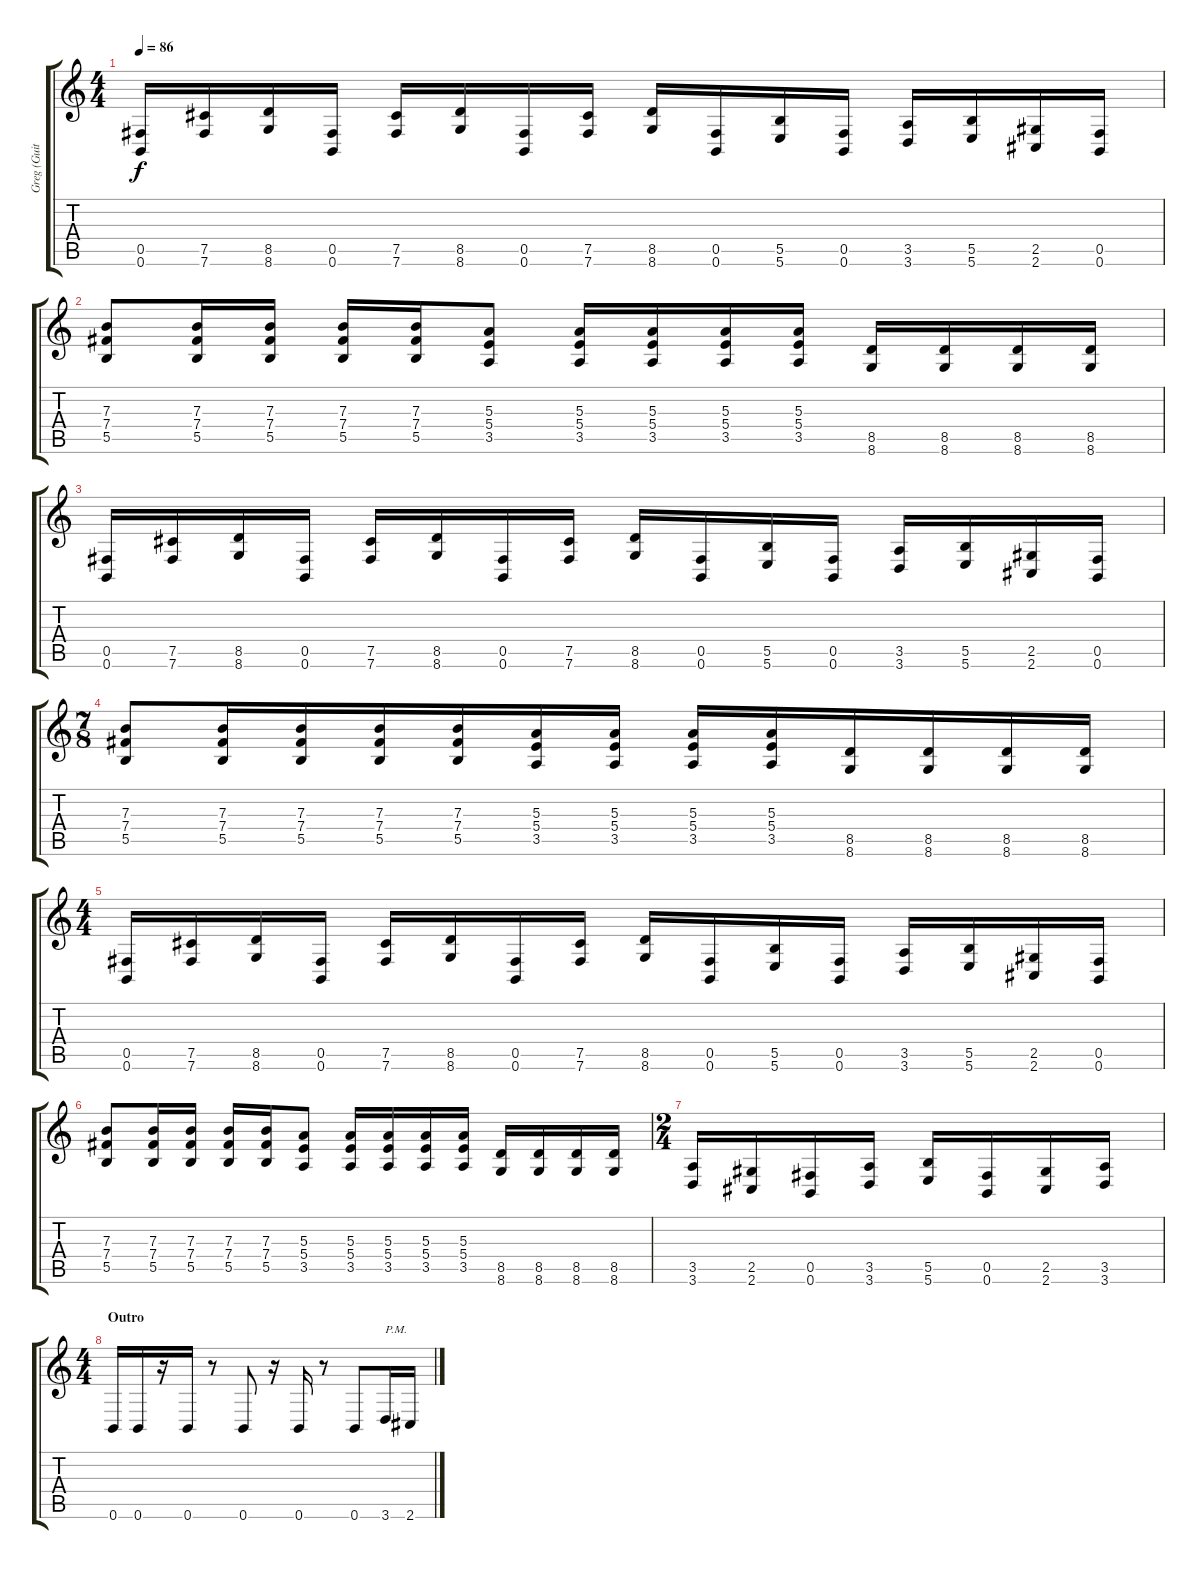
\track ("Greg (Guitar)" "Greg (Guit") {instrument distortionguitar}
\staff {score tabs}
\tuning (Db4 Ab3 E3 B2 Gb2 B1) {hide}
\ts (4 4)
\tempo 86
\clef g2
\ks c
(0.5 0.6).16{dy f} (7.5 7.6).16 (8.5 8.6).16 (0.5 0.6).16 (7.5 7.6).16 (8.5 8.6).16 (0.5 0.6).16 (7.5 7.6).16 (8.5 8.6).16 (0.5 0.6).16 (5.5 5.6).16 (0.5 0.6).16 (3.5 3.6).16 (5.5 5.6).16 (2.5 2.6).16 (0.5 0.6).16 |
(7.3 7.4 5.5).8 (7.3 7.4 5.5).16 (7.3 7.4 5.5).16 (7.3 7.4 5.5).16 (7.3 7.4 5.5).16 (5.3 5.4 3.5).8 (5.3 5.4 3.5).16 (5.3 5.4 3.5).16 (5.3 5.4 3.5).16 (5.3 5.4 3.5).16 (8.5 8.6).16 (8.5 8.6).16 (8.5 8.6).16 (8.5 8.6).16 |
(0.5 0.6).16 (7.5 7.6).16 (8.5 8.6).16 (0.5 0.6).16 (7.5 7.6).16 (8.5 8.6).16 (0.5 0.6).16 (7.5 7.6).16 (8.5 8.6).16 (0.5 0.6).16 (5.5 5.6).16 (0.5 0.6).16 (3.5 3.6).16 (5.5 5.6).16 (2.5 2.6).16 (0.5 0.6).16 |
\ts (7 8)
(7.3 7.4 5.5).8 (7.3 7.4 5.5).16 (7.3 7.4 5.5).16 (7.3 7.4 5.5).16 (7.3 7.4 5.5).16 (5.3 5.4 3.5).16 (5.3 5.4 3.5).16 (5.3 5.4 3.5).16 (5.3 5.4 3.5).16 (8.5 8.6).16 (8.5 8.6).16 (8.5 8.6).16 (8.5 8.6).16 |
\ts (4 4)
(0.5 0.6).16 (7.5 7.6).16 (8.5 8.6).16 (0.5 0.6).16 (7.5 7.6).16 (8.5 8.6).16 (0.5 0.6).16 (7.5 7.6).16 (8.5 8.6).16 (0.5 0.6).16 (5.5 5.6).16 (0.5 0.6).16 (3.5 3.6).16 (5.5 5.6).16 (2.5 2.6).16 (0.5 0.6).16 |
(7.3 7.4 5.5).8 (7.3 7.4 5.5).16 (7.3 7.4 5.5).16 (7.3 7.4 5.5).16 (7.3 7.4 5.5).16 (5.3 5.4 3.5).8 (5.3 5.4 3.5).16 (5.3 5.4 3.5).16 (5.3 5.4 3.5).16 (5.3 5.4 3.5).16 (8.5 8.6).16 (8.5 8.6).16 (8.5 8.6).16 (8.5 8.6).16 |
\ts (2 4)
(3.5 3.6).16 (2.5 2.6).16 (0.5 0.6).16 (3.5 3.6).16 (5.5 5.6).16 (0.5 0.6).16 (2.5 2.6).16 (3.5 3.6).16 |
\ts (4 4)
\section ("" "Outro")
0.6.16 0.6.16 r.16 0.6.16 r.8 0.6.8 r.16 0.6.16 r.8 0.6.8 3.6.16{txt "P.M."} 2.6.16
